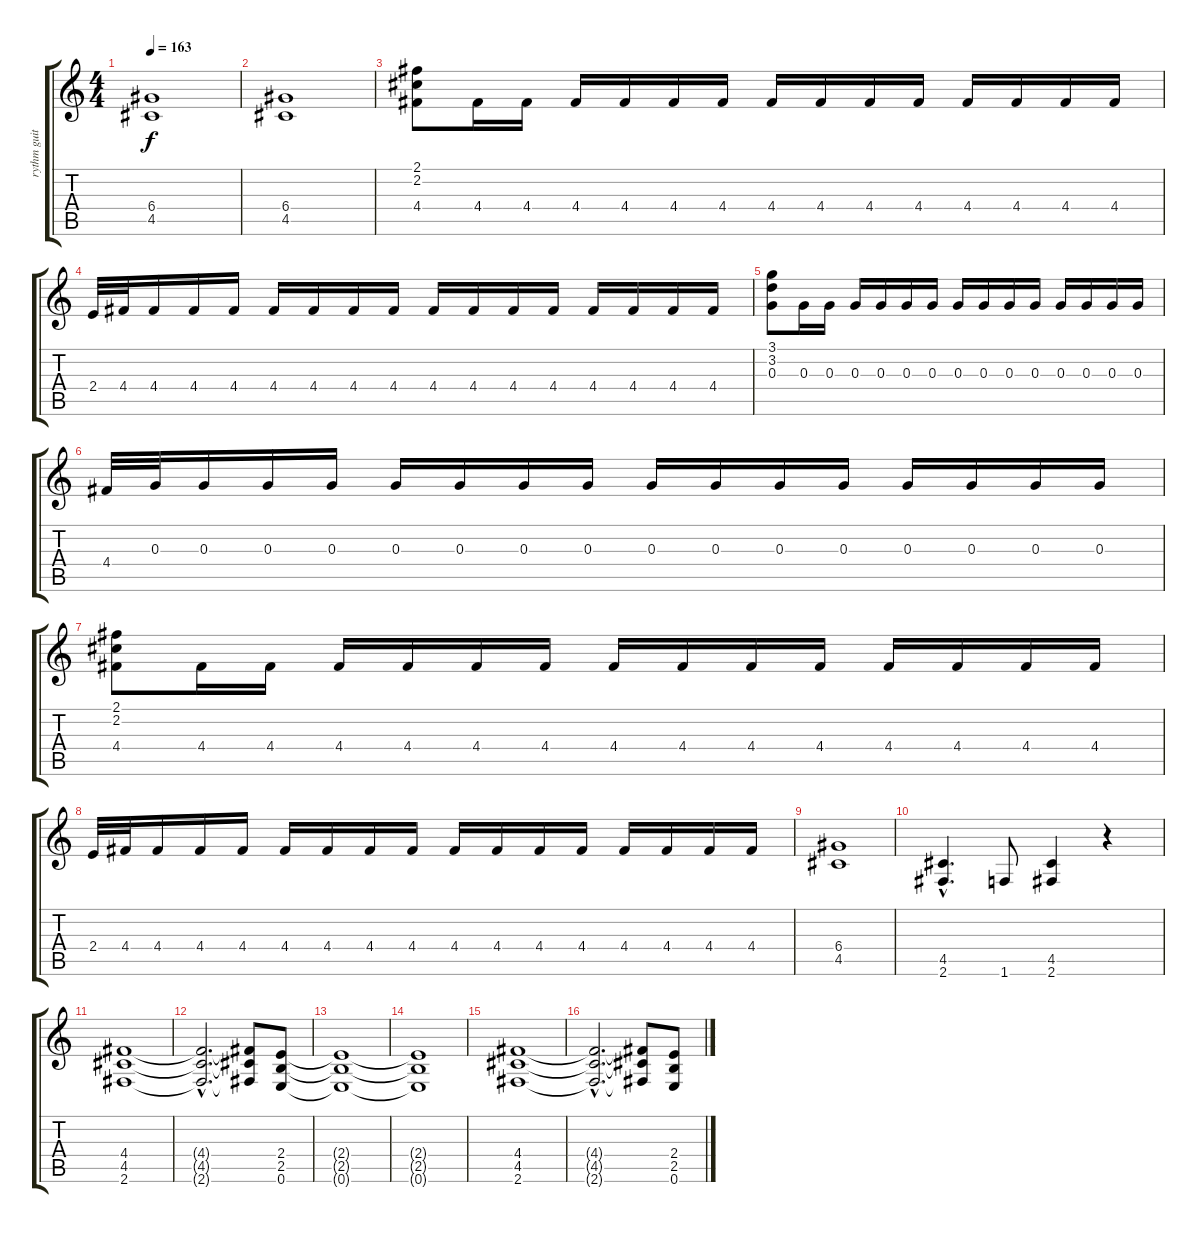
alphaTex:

\track ("rythm guitar" "rythm guit") {instrument distortionguitar}
\staff {score tabs}
\tuning (E4 B3 G3 D3 A2 E2) {hide}
\ts (4 4)
\tempo 163
\clef g2
\ks c
(6.4 4.5).1{dy f} |
(6.4 4.5).1 |
(2.1 2.2 4.4).8 4.4.16 4.4.16 4.4.16 4.4.16 4.4.16 4.4.16 4.4.16 4.4.16 4.4.16 4.4.16 4.4.16 4.4.16 4.4.16 4.4.16 |
2.4.32 4.4.32 4.4.16 4.4.16 4.4.16 4.4.16 4.4.16 4.4.16 4.4.16 4.4.16 4.4.16 4.4.16 4.4.16 4.4.16 4.4.16 4.4.16 4.4.16 |
(3.1 3.2 0.3).8 0.3.16 0.3.16 0.3.16 0.3.16 0.3.16 0.3.16 0.3.16 0.3.16 0.3.16 0.3.16 0.3.16 0.3.16 0.3.16 0.3.16 |
4.4.32 0.3.32 0.3.16 0.3.16 0.3.16 0.3.16 0.3.16 0.3.16 0.3.16 0.3.16 0.3.16 0.3.16 0.3.16 0.3.16 0.3.16 0.3.16 0.3.16 |
(2.1 2.2 4.4).8 4.4.16 4.4.16 4.4.16 4.4.16 4.4.16 4.4.16 4.4.16 4.4.16 4.4.16 4.4.16 4.4.16 4.4.16 4.4.16 4.4.16 |
2.4.32 4.4.32 4.4.16 4.4.16 4.4.16 4.4.16 4.4.16 4.4.16 4.4.16 4.4.16 4.4.16 4.4.16 4.4.16 4.4.16 4.4.16 4.4.16 4.4.16 |
(6.4 4.5).1 |
(4.5{hac} 2.6{hac}).4{d} 1.6.8 (4.5 2.6).4 r.4 |
(4.4 4.5 2.6).1 |
(4.4{hac t} 4.5{hac t} 2.6{hac t}).2{d} (4.4{t} 4.5{t} 2.6{t}).8 (2.4 2.5 0.6).8 |
(2.4{t} 2.5{t} 0.6{t}).1 |
(2.4{t} 2.5{t} 0.6{t}).1 |
(4.4 4.5 2.6).1 |
(4.4{hac t} 4.5{hac t} 2.6{hac t}).2{d} (4.4{t} 4.5{t} 2.6{t}).8 (2.4 2.5 0.6).8
